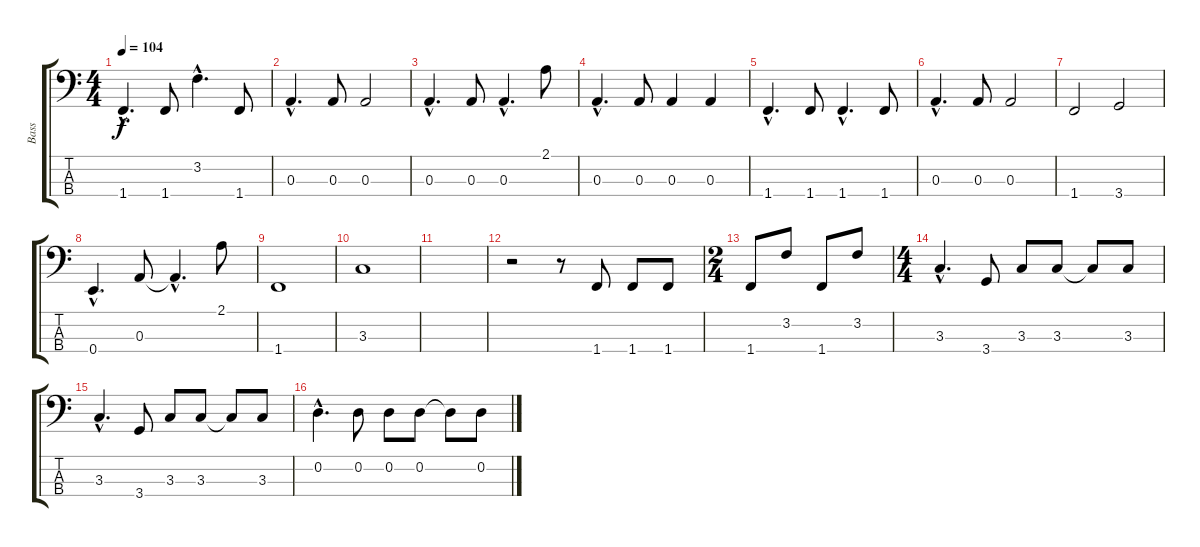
\track ("Bass" "Bass") {instrument electricbassfinger}
\staff {score tabs}
\tuning (G2 D2 A1 E1) {hide}
\ts (4 4)
\tempo 104
\clef f4
\ks c
1.4{hac}.4{d dy f} 1.4.8 3.2{hac}.4{d} 1.4.8 |
0.3{hac}.4{d} 0.3.8 0.3.2 |
0.3{hac}.4{d} 0.3.8 0.3{hac}.4{d} 2.1.8 |
0.3{hac}.4{d} 0.3.8 0.3.4 0.3.4 |
1.4{hac}.4{d} 1.4.8 1.4{hac}.4{d} 1.4.8 |
0.3{hac}.4{d} 0.3.8 0.3.2 |
1.4.2 3.4.2 |
0.4{hac}.4{d} 0.3.8 0.3{hac t}.4{d} 2.1.8 |
1.4.1 |
3.3.1 |
|
r.2 r.8 1.4.8 1.4.8 1.4.8 |
\ts (2 4)
1.4.8 3.2.8 1.4.8 3.2.8 |
\ts (4 4)
3.3{hac}.4{d} 3.4.8 3.3.8 3.3.8 3.3{t}.8 3.3.8 |
3.3{hac}.4{d} 3.4.8 3.3.8 3.3.8 3.3{t}.8 3.3.8 |
0.2{hac}.4{d} 0.2.8 0.2.8 0.2.8 0.2{t}.8 0.2.8
